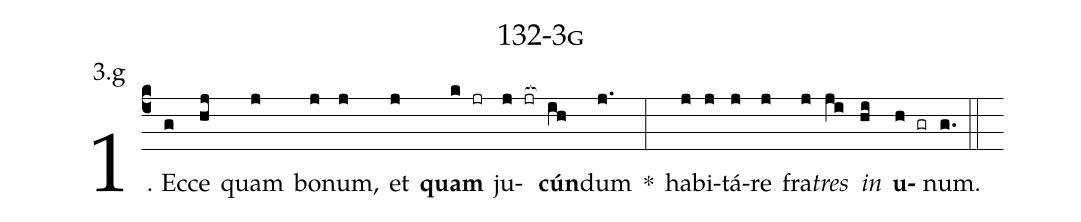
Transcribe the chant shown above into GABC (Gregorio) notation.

name: 132-3g;
annotation: 3.g;
%%
(c4)1. Ec(g)ce(hj) quam(j) bo(j)num,(j) et(j) <b>quam</b>(k jr) ju(j jr[ocb:1{])<b>cún</b>(ih[ocb:0}])dum(j.) *(:) ha(j)bi(j)tá(j)re(j) fra(j)<i>tres</i>(ji) <i>in</i>(hi) <b>u</b>(h gr)num.(g.) (::)
